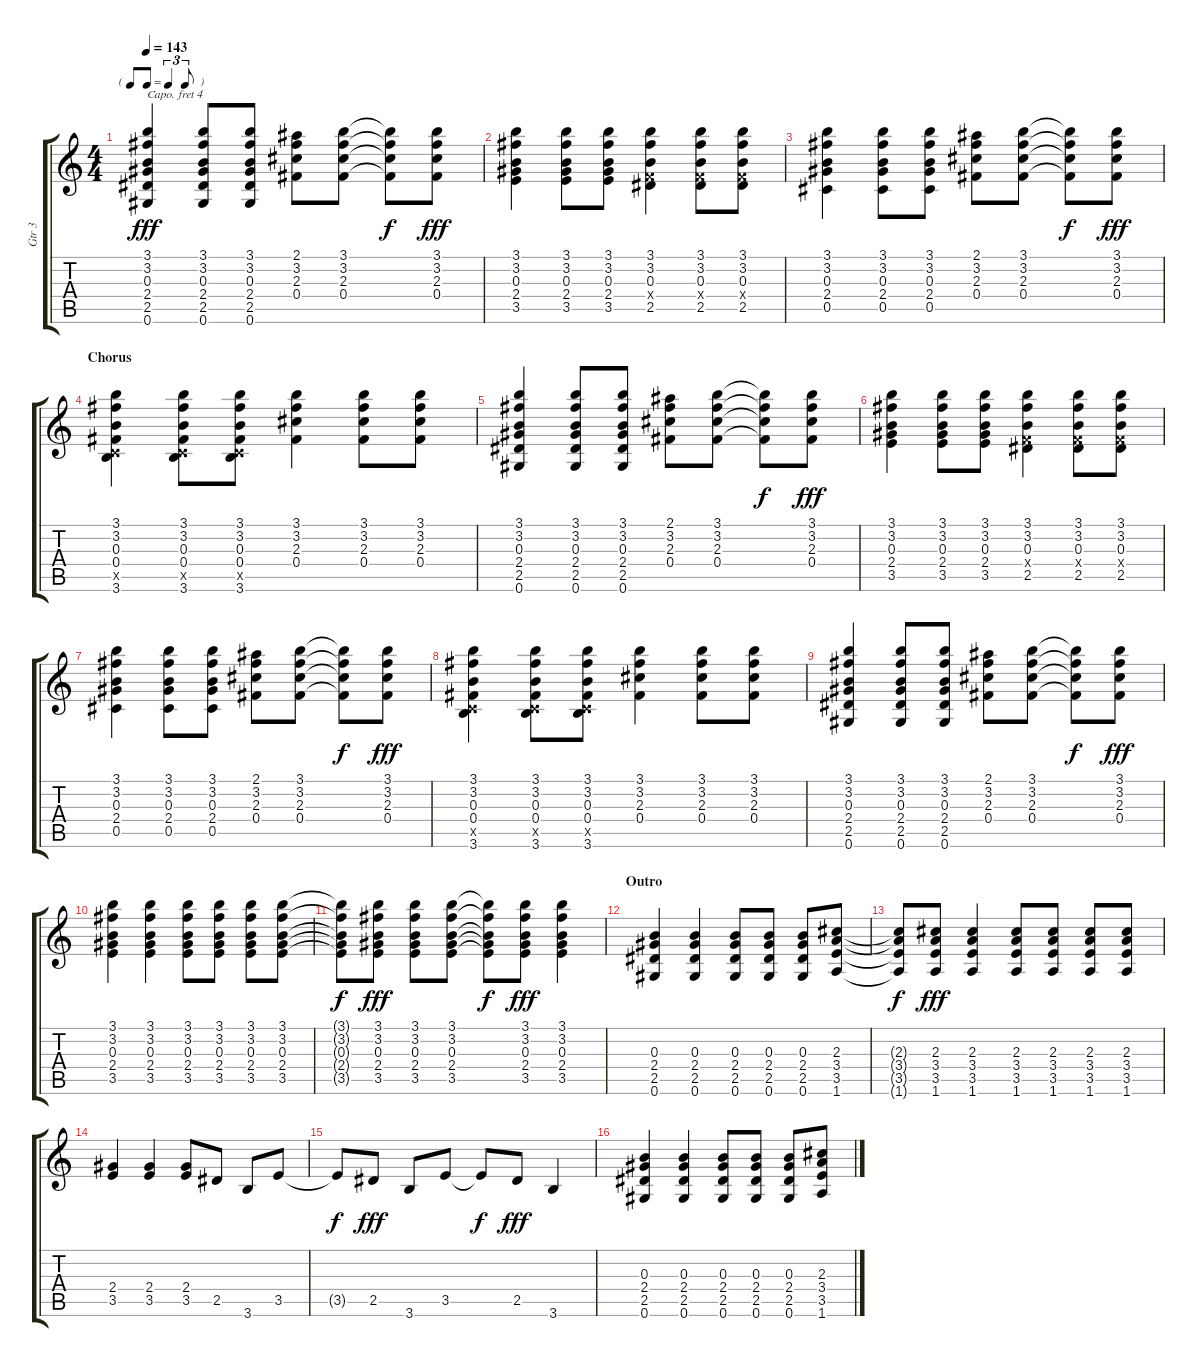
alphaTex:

\track ("Gtr 3" "Gtr 3") {instrument acousticguitarsteel}
\staff {score tabs}
\capo 4
\tuning (E4 B3 G3 D3 A2 E2) {hide}
\ts (4 4)
\tf triplet8th
\tempo 143
\clef g2
\ks c
(3.1 3.2 0.3 2.4 2.5 0.6).4{dy fff} (3.1 3.2 0.3 2.4 2.5 0.6).8 (3.1 3.2 0.3 2.4 2.5 0.6).8 (2.1 3.2 2.3 0.4).8 (3.1 3.2 2.3 0.4).8 (3.1{t} 3.2{t} 2.3{t} 0.4{t}).8{dy f} (3.1 3.2 2.3 0.4).8{dy fff} |
(3.1 3.2 0.3 2.4 3.5).4 (3.1 3.2 0.3 2.4 3.5).8 (3.1 3.2 0.3 2.4 3.5).8 (3.1 3.2 0.3 -1.4{x} 2.5).4 (3.1 3.2 0.3 -1.4{x} 2.5).8 (3.1 3.2 0.3 -1.4{x} 2.5).8 |
(3.1 3.2 0.3 2.4 0.5).4 (3.1 3.2 0.3 2.4 0.5).8 (3.1 3.2 0.3 2.4 0.5).8 (2.1 3.2 2.3 0.4).8 (3.1 3.2 2.3 0.4).8 (3.1{t} 3.2{t} 2.3{t} 0.4{t}).8{dy f} (3.1 3.2 2.3 0.4).8{dy fff} |
\section ("" "Chorus")
(3.1 3.2 0.3 0.4 -1.5{x} 3.6).4 (3.1 3.2 0.3 0.4 -1.5{x} 3.6).8 (3.1 3.2 0.3 0.4 -1.5{x} 3.6).8 (3.1 3.2 2.3 0.4).4 (3.1 3.2 2.3 0.4).8 (3.1 3.2 2.3 0.4).8 |
(3.1 3.2 0.3 2.4 2.5 0.6).4 (3.1 3.2 0.3 2.4 2.5 0.6).8 (3.1 3.2 0.3 2.4 2.5 0.6).8 (2.1 3.2 2.3 0.4).8 (3.1 3.2 2.3 0.4).8 (3.1{t} 3.2{t} 2.3{t} 0.4{t}).8{dy f} (3.1 3.2 2.3 0.4).8{dy fff} |
(3.1 3.2 0.3 2.4 3.5).4 (3.1 3.2 0.3 2.4 3.5).8 (3.1 3.2 0.3 2.4 3.5).8 (3.1 3.2 0.3 -1.4{x} 2.5).4 (3.1 3.2 0.3 -1.4{x} 2.5).8 (3.1 3.2 0.3 -1.4{x} 2.5).8 |
(3.1 3.2 0.3 2.4 0.5).4 (3.1 3.2 0.3 2.4 0.5).8 (3.1 3.2 0.3 2.4 0.5).8 (2.1 3.2 2.3 0.4).8 (3.1 3.2 2.3 0.4).8 (3.1{t} 3.2{t} 2.3{t} 0.4{t}).8{dy f} (3.1 3.2 2.3 0.4).8{dy fff} |
(3.1 3.2 0.3 0.4 -1.5{x} 3.6).4 (3.1 3.2 0.3 0.4 -1.5{x} 3.6).8 (3.1 3.2 0.3 0.4 -1.5{x} 3.6).8 (3.1 3.2 2.3 0.4).4 (3.1 3.2 2.3 0.4).8 (3.1 3.2 2.3 0.4).8 |
(3.1 3.2 0.3 2.4 2.5 0.6).4 (3.1 3.2 0.3 2.4 2.5 0.6).8 (3.1 3.2 0.3 2.4 2.5 0.6).8 (2.1 3.2 2.3 0.4).8 (3.1 3.2 2.3 0.4).8 (3.1{t} 3.2{t} 2.3{t} 0.4{t}).8{dy f} (3.1 3.2 2.3 0.4).8{dy fff} |
(3.1 3.2 0.3 2.4 3.5).4 (3.1 3.2 0.3 2.4 3.5).4 (3.1 3.2 0.3 2.4 3.5).8 (3.1 3.2 0.3 2.4 3.5).8 (3.1 3.2 0.3 2.4 3.5).8 (3.1 3.2 0.3 2.4 3.5).8 |
(3.1{t} 3.2{t} 0.3{t} 2.4{t} 3.5{t}).8{dy f} (3.1 3.2 0.3 2.4 3.5).8{dy fff} (3.1 3.2 0.3 2.4 3.5).8 (3.1 3.2 0.3 2.4 3.5).8 (3.1{t} 3.2{t} 0.3{t} 2.4{t} 3.5{t}).8{dy f} (3.1 3.2 0.3 2.4 3.5).8{dy fff} (3.1 3.2 0.3 2.4 3.5).4 |
\section ("" "Outro")
(0.3 2.4 2.5 0.6).4{volume 14 instrument overdrivenguitar} (0.3 2.4 2.5 0.6).4 (0.3 2.4 2.5 0.6).8 (0.3 2.4 2.5 0.6).8 (0.3 2.4 2.5 0.6).8 (2.3 3.4 3.5 1.6).8 |
(2.3{t} 3.4{t} 3.5{t} 1.6{t}).8{dy f} (2.3 3.4 3.5 1.6).8{dy fff} (2.3 3.4 3.5 1.6).4 (2.3 3.4 3.5 1.6).8 (2.3 3.4 3.5 1.6).8 (2.3 3.4 3.5 1.6).8 (2.3 3.4 3.5 1.6).8 |
(2.4 3.5).4 (2.4 3.5).4 (2.4 3.5).8 2.5.8 3.6.8 3.5.8 |
3.5{t}.8{dy f} 2.5.8{dy fff} 3.6.8 3.5.8 3.5{t}.8{dy f} 2.5.8{dy fff} 3.6.4 |
(0.3 2.4 2.5 0.6).4 (0.3 2.4 2.5 0.6).4 (0.3 2.4 2.5 0.6).8 (0.3 2.4 2.5 0.6).8 (0.3 2.4 2.5 0.6).8 (2.3 3.4 3.5 1.6).8
